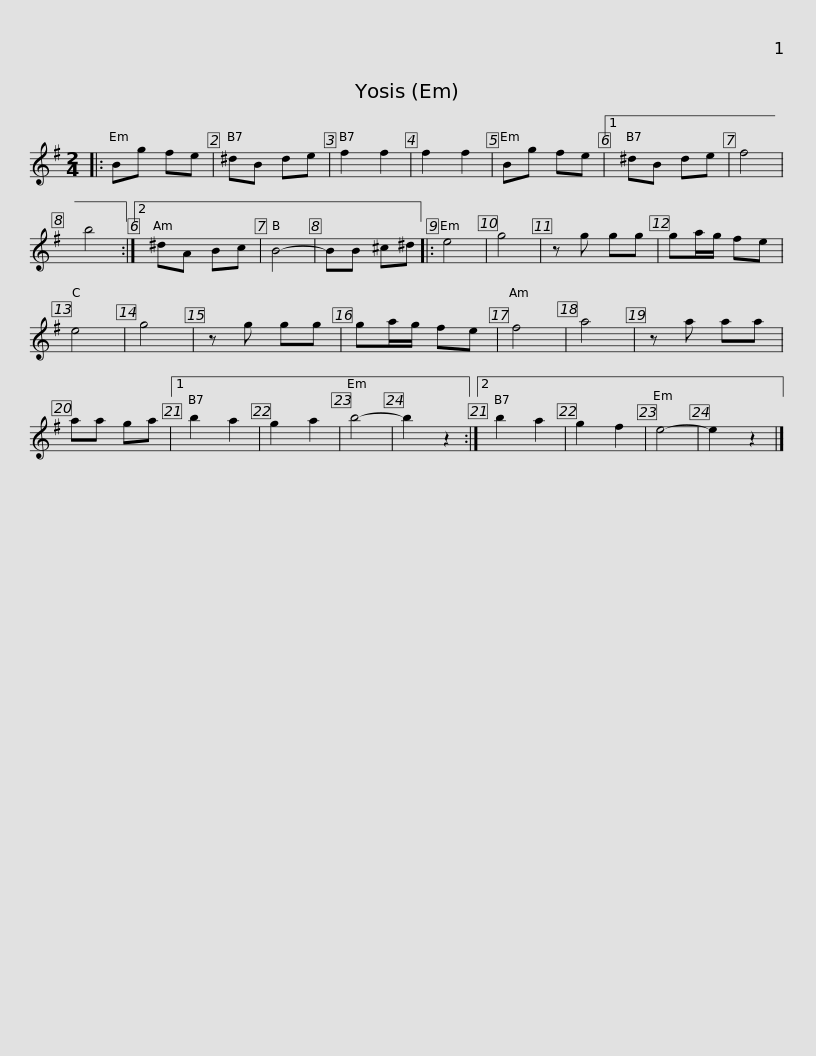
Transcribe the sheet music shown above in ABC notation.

X:1
L:1/8
M:2/4
I:linebreak $
K:Emin
V:1 treble
V:1
|: Bg fe | ^dB de | f2 f2 | f2 f2 | Bg fe |1 %5
 ^dB de | f4 | b4 :|2 ^dA Bc | B4- | %10
 BB ^c^d |: e4 |$ g4 | z g gg | ga/g/ fe | %15
 e4 | g4 | z g gg | ga/g/ fe | f4 | %20
 a4 | z a aa | aa ga |1 b2 a2 | g2 a2 |$ %25
 b4- | b2 z2 :|2 b2 a2 | g2 f2 | e4- | %30
 e2 z2 |] %31
